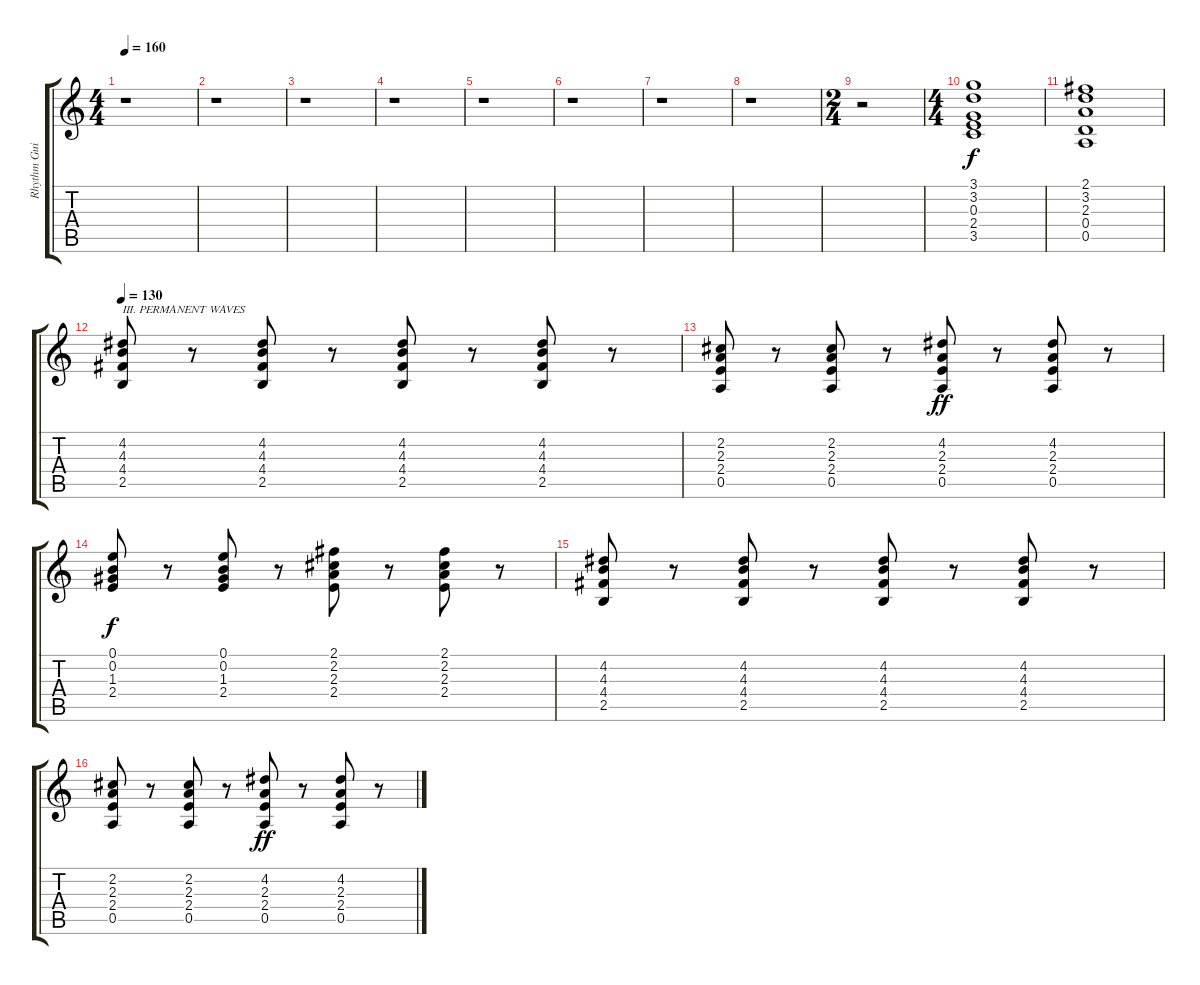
\track ("Rhythm Guitar 2" "Rhythm Gui") {instrument overdrivenguitar}
\staff {score tabs}
\tuning (E4 B3 G3 D3 A2 E2) {hide}
\ts (4 4)
\tempo 160
\clef g2
\ks c
r.1{dy ff} |
r.1 |
r.1 |
r.1 |
r.1 |
r.1 |
r.1 |
r.1 |
\ts (2 4)
r.2 |
\ts (4 4)
(3.1 3.2 0.3 2.4 3.5).1{dy f volume 8 balance 11} |
(2.1 3.2 2.3 0.4 0.5).1 |
\tempo 130
(4.2 4.3 4.4 2.5).8{txt "III. PERMANENT WAVES"} r.8 (4.2 4.3 4.4 2.5).8 r.8 (4.2 4.3 4.4 2.5).8 r.8 (4.2 4.3 4.4 2.5).8 r.8 |
(2.2 2.3 2.4 0.5).8 r.8 (2.2 2.3 2.4 0.5).8 r.8 (4.2 2.3 2.4 0.5).8{dy ff} r.8 (4.2 2.3 2.4 0.5).8 r.8 |
(0.1 0.2 1.3 2.4).8{dy f} r.8 (0.1 0.2 1.3 2.4).8 r.8 (2.1 2.2 2.3 2.4).8 r.8 (2.1 2.2 2.3 2.4).8 r.8 |
(4.2 4.3 4.4 2.5).8 r.8 (4.2 4.3 4.4 2.5).8 r.8 (4.2 4.3 4.4 2.5).8 r.8 (4.2 4.3 4.4 2.5).8 r.8 |
(2.2 2.3 2.4 0.5).8 r.8 (2.2 2.3 2.4 0.5).8 r.8 (4.2 2.3 2.4 0.5).8{dy ff} r.8 (4.2 2.3 2.4 0.5).8 r.8
